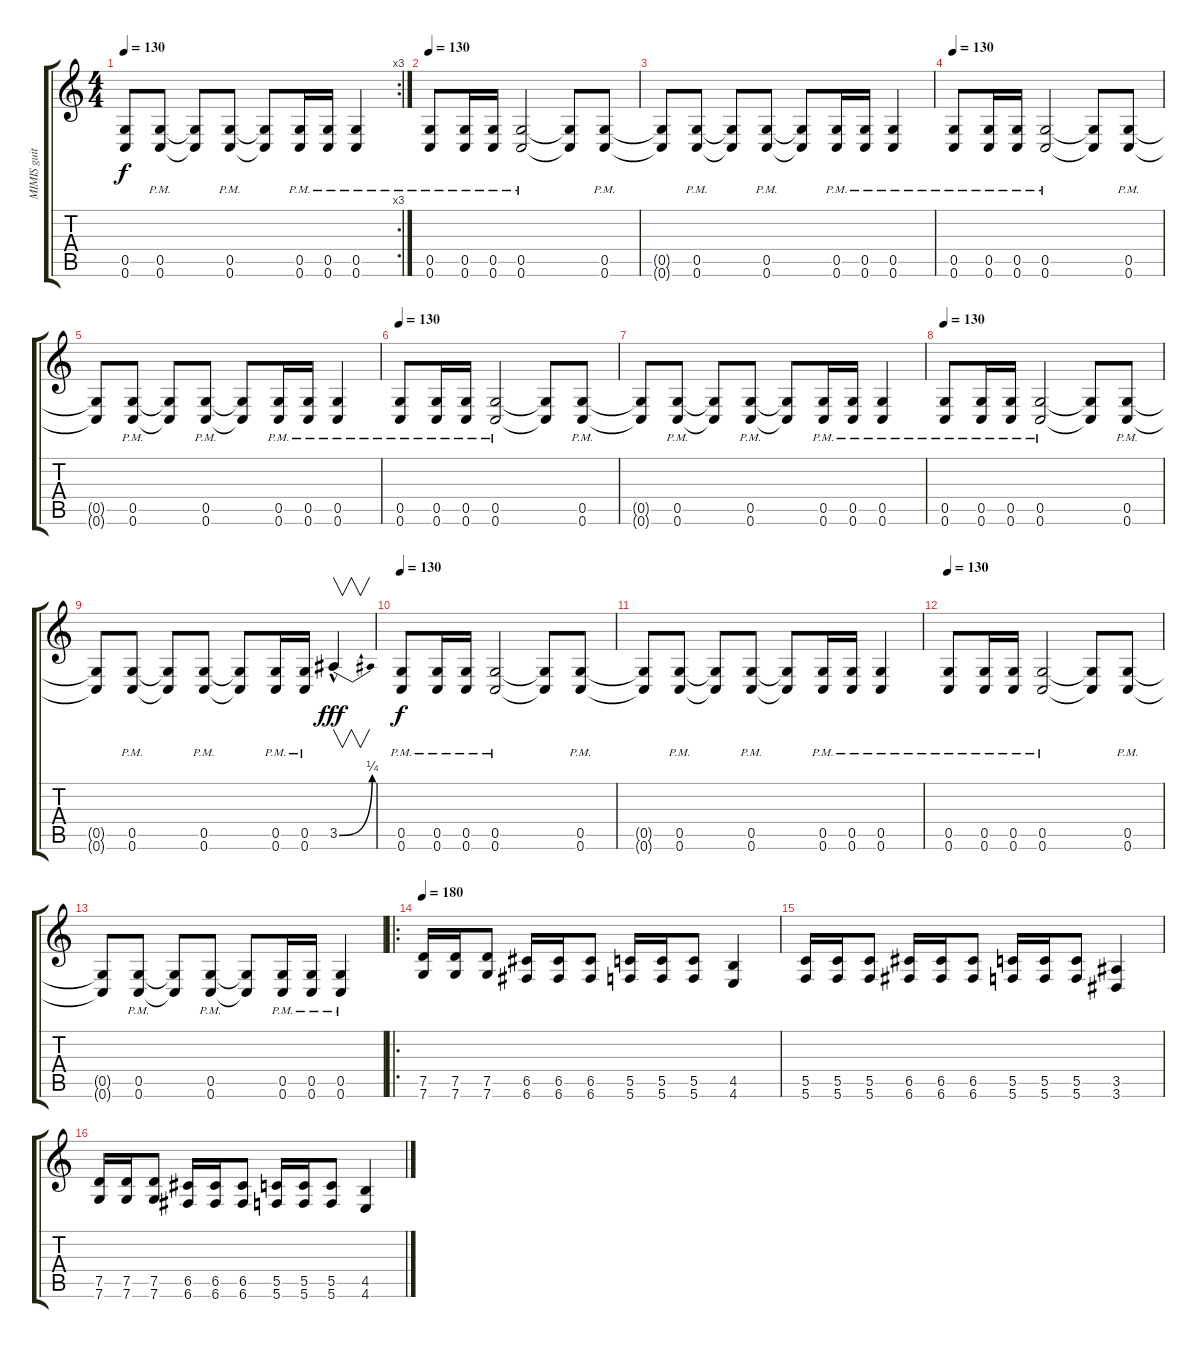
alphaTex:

\track ("MIMIS guitar two" "MIMIS guit") {instrument distortionguitar}
\staff {score tabs}
\tuning (D4 A3 F3 C3 G2 C2) {hide}
\rc 3
\ts (4 4)
\tempo 130
\clef g2
\ks c
(0.5{t} 0.6{t}).8{dy f} (0.5{pm} 0.6{pm}).8 (0.5{t} 0.6{t}).8 (0.5{pm} 0.6{pm}).8 (0.5{t} 0.6{t}).8 (0.5{pm} 0.6{pm}).16 (0.5{pm} 0.6{pm}).16 (0.5{pm} 0.6{pm}).4 |
\tempo 130
(0.5{pm} 0.6{pm}).8 (0.5{pm} 0.6{pm}).16 (0.5{pm} 0.6{pm}).16 (0.5{pm} 0.6{pm}).2 (0.5{t} 0.6{t}).8 (0.5{pm} 0.6{pm}).8 |
(0.5{t} 0.6{t}).8 (0.5{pm} 0.6{pm}).8 (0.5{t} 0.6{t}).8 (0.5{pm} 0.6{pm}).8 (0.5{t} 0.6{t}).8 (0.5{pm} 0.6{pm}).16 (0.5{pm} 0.6{pm}).16 (0.5{pm} 0.6{pm}).4 |
\tempo 130
(0.5{pm} 0.6{pm}).8 (0.5{pm} 0.6{pm}).16 (0.5{pm} 0.6{pm}).16 (0.5{pm} 0.6{pm}).2 (0.5{t} 0.6{t}).8 (0.5{pm} 0.6{pm}).8 |
(0.5{t} 0.6{t}).8 (0.5{pm} 0.6{pm}).8 (0.5{t} 0.6{t}).8 (0.5{pm} 0.6{pm}).8 (0.5{t} 0.6{t}).8 (0.5{pm} 0.6{pm}).16 (0.5{pm} 0.6{pm}).16 (0.5{pm} 0.6{pm}).4 |
\tempo 130
(0.5{pm} 0.6{pm}).8 (0.5{pm} 0.6{pm}).16 (0.5{pm} 0.6{pm}).16 (0.5{pm} 0.6{pm}).2 (0.5{t} 0.6{t}).8 (0.5{pm} 0.6{pm}).8 |
(0.5{t} 0.6{t}).8 (0.5{pm} 0.6{pm}).8 (0.5{t} 0.6{t}).8 (0.5{pm} 0.6{pm}).8 (0.5{t} 0.6{t}).8 (0.5{pm} 0.6{pm}).16 (0.5{pm} 0.6{pm}).16 (0.5{pm} 0.6{pm}).4 |
\tempo 130
(0.5{pm} 0.6{pm}).8 (0.5{pm} 0.6{pm}).16 (0.5{pm} 0.6{pm}).16 (0.5{pm} 0.6{pm}).2 (0.5{t} 0.6{t}).8 (0.5{pm} 0.6{pm}).8 |
(0.5{t} 0.6{t}).8 (0.5{pm} 0.6{pm}).8 (0.5{t} 0.6{t}).8 (0.5{pm} 0.6{pm}).8 (0.5{t} 0.6{t}).8 (0.5{pm} 0.6{pm}).16 (0.5{pm} 0.6{pm}).16 3.5{be (bend 0 0 60 1) hac}.4{v dy fff} |
\tempo 130
(0.5{pm} 0.6{pm}).8{dy f} (0.5{pm} 0.6{pm}).16 (0.5{pm} 0.6{pm}).16 (0.5{pm} 0.6{pm}).2 (0.5{t} 0.6{t}).8 (0.5{pm} 0.6{pm}).8 |
(0.5{t} 0.6{t}).8 (0.5{pm} 0.6{pm}).8 (0.5{t} 0.6{t}).8 (0.5{pm} 0.6{pm}).8 (0.5{t} 0.6{t}).8 (0.5{pm} 0.6{pm}).16 (0.5{pm} 0.6{pm}).16 (0.5{pm} 0.6{pm}).4 |
\tempo 130
(0.5{pm} 0.6{pm}).8 (0.5{pm} 0.6{pm}).16 (0.5{pm} 0.6{pm}).16 (0.5{pm} 0.6{pm}).2 (0.5{t} 0.6{t}).8 (0.5{pm} 0.6{pm}).8 |
(0.5{t} 0.6{t}).8 (0.5{pm} 0.6{pm}).8 (0.5{t} 0.6{t}).8 (0.5{pm} 0.6{pm}).8 (0.5{t} 0.6{t}).8 (0.5{pm} 0.6{pm}).16 (0.5{pm} 0.6{pm}).16 (0.5{pm} 0.6{pm}).4 |
\ro
\tempo 180
(7.5 7.6).16 (7.5 7.6).16 (7.5 7.6).8 (6.5 6.6).16 (6.5 6.6).16 (6.5 6.6).8 (5.5 5.6).16 (5.5 5.6).16 (5.5 5.6).8 (4.5 4.6).4 |
(5.5 5.6).16 (5.5 5.6).16 (5.5 5.6).8 (6.5 6.6).16 (6.5 6.6).16 (6.5 6.6).8 (5.5 5.6).16 (5.5 5.6).16 (5.5 5.6).8 (3.5 3.6).4 |
(7.5 7.6).16 (7.5 7.6).16 (7.5 7.6).8 (6.5 6.6).16 (6.5 6.6).16 (6.5 6.6).8 (5.5 5.6).16 (5.5 5.6).16 (5.5 5.6).8 (4.5 4.6).4
